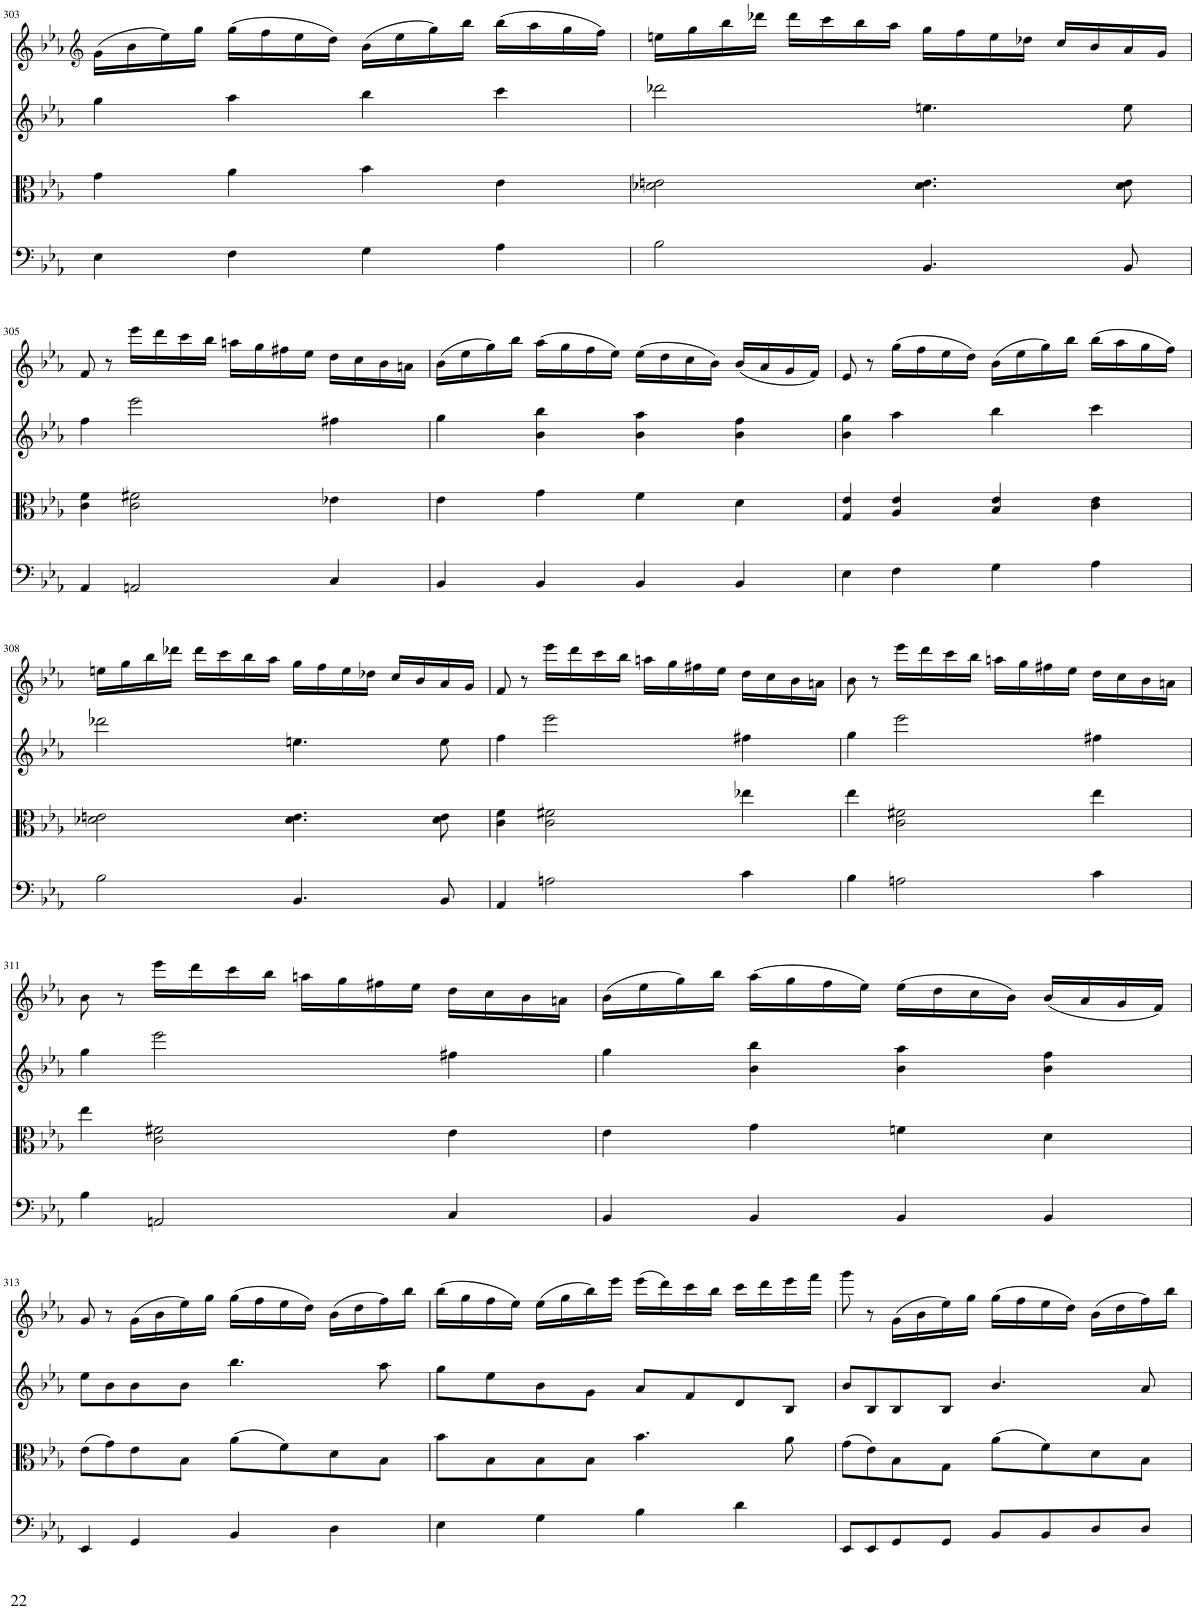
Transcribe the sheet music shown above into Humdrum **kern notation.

**kern	**kern	**kern	**kern
*part4	*part3	*part2	*part1
*staff4	*staff3	*staff2	*staff1
*I"Piano	*I"Piano	*I"Piano	*I"Piano
*I'Pno	*I'Pno	*I'Pno	*I'Pno
!!LO:PB:g=z
*clefF4	*clefC3	*clefG2	*clefG2
*k[b-e-a-]	*k[b-e-a-]	*k[b-e-a-]	*k[b-e-a-]
*M4/4	*M4/4	*M4/4	*M4/4
*met(c)	*met(c)	*met(c)	*met(c)
=303	=303	=303	=303
4E-\	4g\	4gg\	(16g\LL
.	.	.	16b-\
.	.	.	16ee-\)
.	.	.	16gg\JJ
4F\	4a-\	4aa-\	(16gg\LL
.	.	.	16ff\
.	.	.	16ee-\
.	.	.	16dd\JJ)
4G\	4b-\	4bb-\	(16b-\LL
.	.	.	16ee-\
.	.	.	16gg\)
.	.	.	16bb-\JJ
4A-\	4e-\	4ccc\	(16bb-\LL
.	.	.	16aa-\
.	.	.	16gg\
.	.	.	16ff\JJ)
=304	=304	=304	=304
2B-\	2d-X\ 2en\	2ddd-X\	16een\LL
.	.	.	16gg\
.	.	.	16bb-\
.	.	.	16ddd-X\JJ
.	.	.	16ddd-\LL
.	.	.	16ccc\
.	.	.	16bb-\
.	.	.	16aa-\JJ
4.BB-/	4.d-\ 4.e\	4.een\	16gg\LL
.	.	.	16ff\
.	.	.	16ee\
.	.	.	16dd-X\JJ
.	.	.	16cc/LL
.	.	.	16b-/
8BB-/	8d-\ 8e\	8ee\	16a-/
.	.	.	16g/JJ
!!LO:LB:g=z
=305	=305	=305	=305
4AA-/	4c\ 4f\	4ff\	8f/
.	.	.	8r
2AAn/	2c\ 2f#X\	2eee-\	16eee-\LL
.	.	.	16ddd\
.	.	.	16ccc\
.	.	.	16bb-\JJ
.	.	.	16aan\LL
.	.	.	16gg\
.	.	.	16ff#X\
.	.	.	16ee-\JJ
4C/	4e-X\	4ff#X\	16dd\LL
.	.	.	16cc\
.	.	.	16b-\
.	.	.	16an\JJ
=306	=306	=306	=306
4BB-/	4e-\	4gg\	(16b-\LL
.	.	.	16ee-\
.	.	.	16gg\)
.	.	.	16bb-\JJ
4BB-/	4g\	4b-\ 4bb-\	(16aa-\LL
.	.	.	16gg\
.	.	.	16ff\
.	.	.	16ee-\JJ)
4BB-/	4f\	4b-\ 4aa-\	(16ee-\LL
.	.	.	16dd\
.	.	.	16cc\
.	.	.	16b-\JJ)
4BB-/	4d\	4b-\ 4ff\	(16b-/LL
.	.	.	16a-/
.	.	.	16g/
.	.	.	16f/JJ)
=307	=307	=307	=307
4E-\	4G/ 4e-/	4b-\ 4gg\	8e-/
.	.	.	8r
4F\	4A-/ 4e-/	4aa-\	(16gg\LL
.	.	.	16ff\
.	.	.	16ee-\
.	.	.	16dd\JJ)
4G\	4B-/ 4e-/	4bb-\	(16b-\LL
.	.	.	16ee-\
.	.	.	16gg\)
.	.	.	16bb-\JJ
4A-\	4c\ 4e-\	4ccc\	(16bb-\LL
.	.	.	16aa-\
.	.	.	16gg\
.	.	.	16ff\JJ)
!!LO:LB:g=z
=308	=308	=308	=308
2B-\	2d-X\ 2en\	2ddd-X\	16een\LL
.	.	.	16gg\
.	.	.	16bb-\
.	.	.	16ddd-X\JJ
.	.	.	16ddd-\LL
.	.	.	16ccc\
.	.	.	16bb-\
.	.	.	16aa-\JJ
4.BB-/	4.d-\ 4.e\	4.een\	16gg\LL
.	.	.	16ff\
.	.	.	16ee\
.	.	.	16dd-X\JJ
.	.	.	16cc/LL
.	.	.	16b-/
8BB-/	8d-\ 8e\	8ee\	16a-/
.	.	.	16g/JJ
=309	=309	=309	=309
4AA-/	4c\ 4f\	4ff\	8f/
.	.	.	8r
2An\	2c\ 2f#X\	2eee-\	16eee-\LL
.	.	.	16ddd\
.	.	.	16ccc\
.	.	.	16bb-\JJ
.	.	.	16aan\LL
.	.	.	16gg\
.	.	.	16ff#X\
.	.	.	16ee-\JJ
4c\	4ee-X\	4ff#X\	16dd\LL
.	.	.	16cc\
.	.	.	16b-\
.	.	.	16an\JJ
=310	=310	=310	=310
4B-\	4ee-\	4gg\	8b-\
.	.	.	8r
2An\	2c\ 2f#X\	2eee-\	16eee-\LL
.	.	.	16ddd\
.	.	.	16ccc\
.	.	.	16bb-\JJ
.	.	.	16aan\LL
.	.	.	16gg\
.	.	.	16ff#X\
.	.	.	16ee-\JJ
4c\	4ee-\	4ff#X\	16dd\LL
.	.	.	16cc\
.	.	.	16b-\
.	.	.	16an\JJ
!!LO:LB:g=z
=311	=311	=311	=311
4B-\	4ee-\	4gg\	8b-\
.	.	.	8r
2AAn/	2c\ 2f#X\	2eee-\	16eee-\LL
.	.	.	16ddd\
.	.	.	16ccc\
.	.	.	16bb-\JJ
.	.	.	16aan\LL
.	.	.	16gg\
.	.	.	16ff#X\
.	.	.	16ee-\JJ
4C/	4e-\	4ff#X\	16dd\LL
.	.	.	16cc\
.	.	.	16b-\
.	.	.	16an\JJ
=312	=312	=312	=312
4BB-/	4e-\	4gg\	(16b-\LL
.	.	.	16ee-\
.	.	.	16gg\)
.	.	.	16bb-\JJ
4BB-/	4g\	4b-\ 4bb-\	(16aa-\LL
.	.	.	16gg\
.	.	.	16ff\
.	.	.	16ee-\JJ)
4BB-/	4fn\	4b-\ 4aa-\	(16ee-\LL
.	.	.	16dd\
.	.	.	16cc\
.	.	.	16b-\JJ)
4BB-/	4d\	4b-\ 4ff\	(16b-/LL
.	.	.	16a-/
.	.	.	16g/
.	.	.	16f/JJ)
!!LO:LB:g=z
=313	=313	=313	=313
4EE-/	(8e-\L	8ee-\L	8g/
.	8g\)	8b-\	8r
4GG/	8e-\	8b-\	(16g\LL
.	.	.	16b-\
.	8B-\J	8b-\J	16ee-\)
.	.	.	16gg\JJ
4BB-/	(8a-\L	4.bb-\	(16gg\LL
.	.	.	16ff\
.	8f\)	.	16ee-\
.	.	.	16dd\JJ)
4D\	8d\	.	(16b-\LL
.	.	.	16dd\
.	8B-\J	8aa-\	16ff\)
.	.	.	16bb-\JJ
=314	=314	=314	=314
4E-\	8b-\L	8gg\L	(16bb-\LL
.	.	.	16gg\
.	8B-\	8ee-\	16ff\
.	.	.	16ee-\JJ)
4G\	8B-\	8b-\	(16ee-\LL
.	.	.	16gg\
.	8B-\J	8g\J	16bb-\)
.	.	.	16eee-\JJ
4B-\	4.b-\	8a-/L	(16eee-\LL
.	.	.	16ddd\)
.	.	8f/	16ccc\
.	.	.	16bb-\JJ
4d\	.	8d/	16ccc\LL
.	.	.	16ddd\
.	8a-\	8B-/J	16eee-\
.	.	.	16fff\JJ
=315	=315	=315	=315
8EE-/L	(8g\L	8b-/L	8ggg\
8EE-/	8e-\)	8B-/	8r
8GG/	8B-\	8B-/	(16g\LL
.	.	.	16b-\
8GG/J	8G\J	8B-/J	16ee-\)
.	.	.	16gg\JJ
8BB-/L	(8a-\L	4.b-/	(16gg\LL
.	.	.	16ff\
8BB-/	8f\)	.	16ee-\
.	.	.	16dd\JJ)
8D/	8d\	.	(16b-\LL
.	.	.	16dd\
8D/J	8B-\J	8a-/	16ff\)
.	.	.	16bb-\JJ
=	=	=	=
*-	*-	*-	*-
